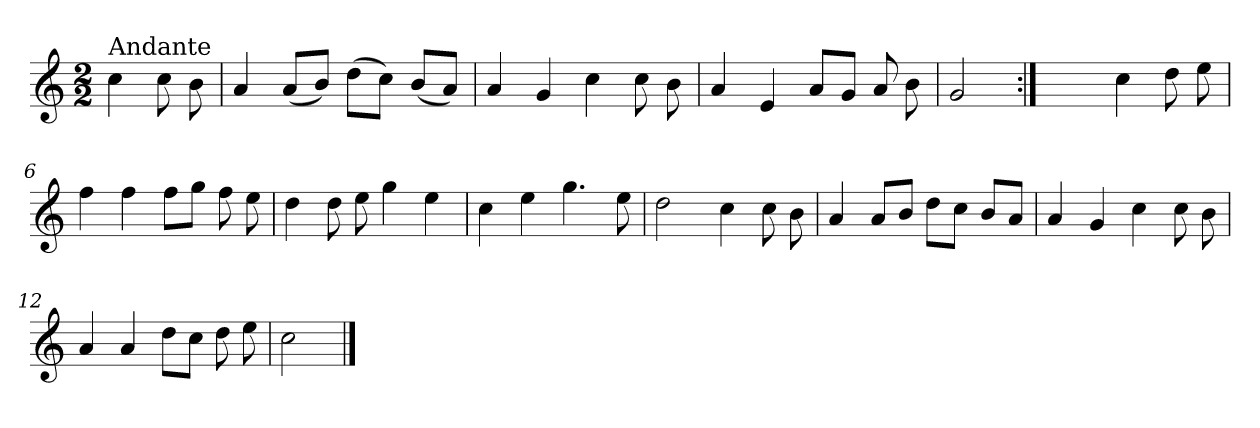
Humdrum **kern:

**kern
*part1
*staff1
*clefG2
*k[]
*C:
*M2/2
=
!LO:TX:a:t=Andante
4cc\
8cc\
8b\
=1
4a/
(<8a/L
8b/J)
(>8dd\L
8cc\J)
(<8b/L
8a/J)
=2
4a/
4g/
4cc\
8cc\
8b\
=3
4a/
4e/
8a/L
8g/J
8a/
8b\
=4
2g/
=5:|!
2ryy
4cc\
8dd\
8ee\
!!LO:LB:g=z
=6
4ff\
4ff\
8ff\L
8gg\J
8ff\
8ee\
=7
4dd\
8dd\
8ee\
4gg\
4ee\
=8
4cc\
4ee\
4.gg\
8ee\
=9
2dd\
4cc\
8cc\
8b\
=10
4a/
8a/L
8b/J
8dd\L
8cc\J
8b/L
8a/J
=11
4a/
4g/
4cc\
8cc\
8b\
!!LO:LB:g=z
=12
4a/
4a/
8dd\L
8cc\J
8dd\
8ee\
=13
2cc\
==
*-
